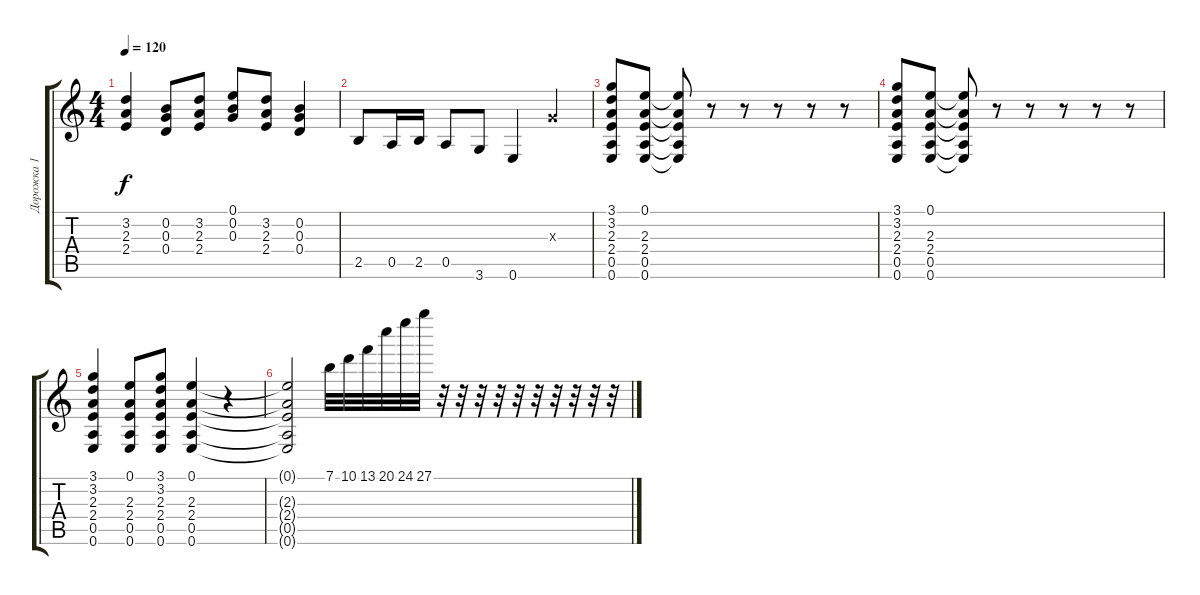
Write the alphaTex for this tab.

\track ("Дорожка 1" "Дорожка 1") {instrument acousticguitarnylon}
\staff {score tabs}
\tuning (E4 B3 G3 D3 A2 E2) {hide}
\ts (4 4)
\tempo 120
\clef g2
\ks c
(3.2 2.3 2.4).4{dy f} (0.2 0.3 0.4).8 (3.2 2.3 2.4).8 (0.1 0.2 0.3).8 (3.2 2.3 2.4).8 (0.2 0.3 0.4).4 |
2.5.8 0.5.16 2.5.16 0.5.8 3.6.8 0.6.4 0.3{x}.4 |
(3.1 3.2 2.3 2.4 0.5 0.6).8 (0.1 2.3 2.4 0.5 0.6).8 (0.1{t} 2.3{t} 2.4{t} 0.5{t} 0.6{t}).8 r.8 r.8 r.8 r.8 r.8 |
(3.1 3.2 2.3 2.4 0.5 0.6).8 (0.1 2.3 2.4 0.5 0.6).8 (0.1{t} 2.3{t} 2.4{t} 0.5{t} 0.6{t}).8 r.8 r.8 r.8 r.8 r.8 |
(3.1 3.2 2.3 2.4 0.5 0.6).4 (0.1 2.3 2.4 0.5 0.6).8 (3.1 3.2 2.3 2.4 0.5 0.6).8 (0.1 2.3 2.4 0.5 0.6).4 r.4 |
(0.1{t} 2.3{t} 2.4{t} 0.5{t} 0.6{t}).2 7.1.32 10.1.32 13.1.32 20.1.32 24.1.32 27.1.32 r.32 r.32 r.32 r.32 r.32 r.32 r.32 r.32 r.32 r.32
